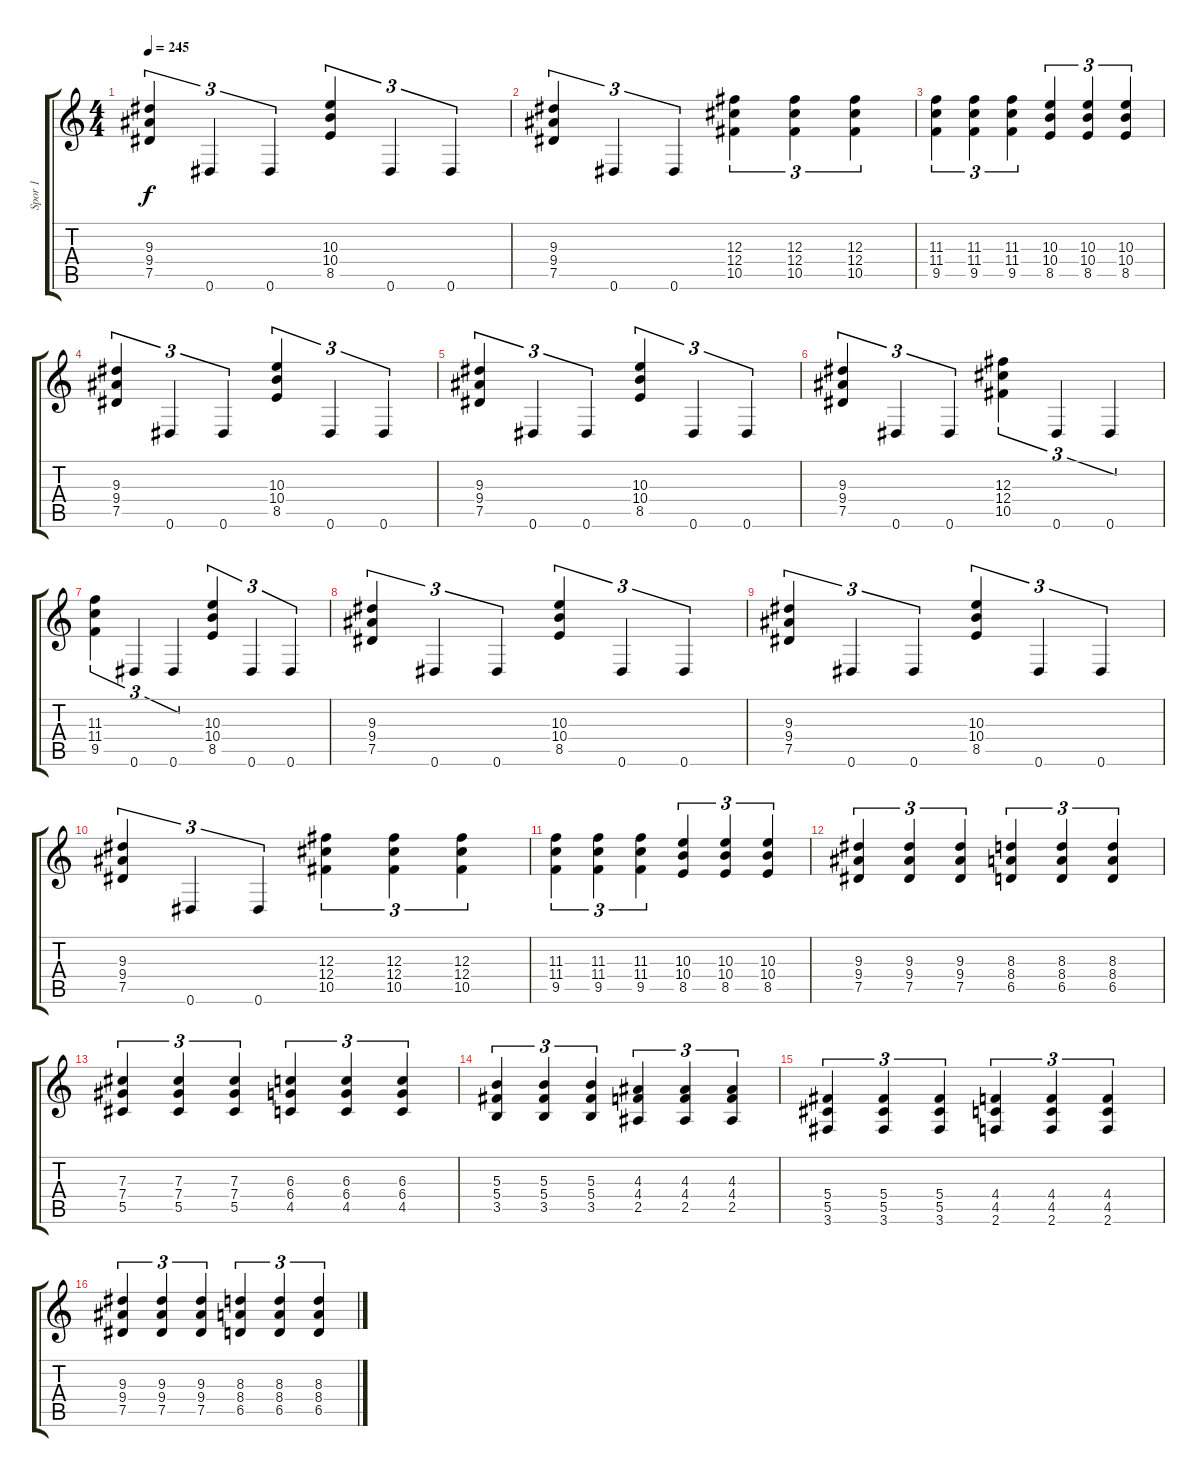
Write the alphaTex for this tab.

\track ("Spor 1" "Spor 1") {instrument distortionguitar}
\staff {score tabs}
\tuning (Eb4 Bb3 Gb3 Db3 Ab2 Eb2) {hide}
\ts (4 4)
\tempo 245
\clef g2
\ks c
(9.3 9.4 7.5).4{tu (3 2) dy f} 0.6.4{tu (3 2)} 0.6.4{tu (3 2)} (10.3 10.4 8.5).4{tu (3 2)} 0.6.4{tu (3 2)} 0.6.4{tu (3 2)} |
(9.3 9.4 7.5).4{tu (3 2)} 0.6.4{tu (3 2)} 0.6.4{tu (3 2)} (12.3 12.4 10.5).4{tu (3 2)} (12.3 12.4 10.5).4{tu (3 2)} (12.3 12.4 10.5).4{tu (3 2)} |
(11.3 11.4 9.5).4{tu (3 2)} (11.3 11.4 9.5).4{tu (3 2)} (11.3 11.4 9.5).4{tu (3 2)} (10.3 10.4 8.5).4{tu (3 2)} (10.3 10.4 8.5).4{tu (3 2)} (10.3 10.4 8.5).4{tu (3 2)} |
(9.3 9.4 7.5).4{tu (3 2)} 0.6.4{tu (3 2)} 0.6.4{tu (3 2)} (10.3 10.4 8.5).4{tu (3 2)} 0.6.4{tu (3 2)} 0.6.4{tu (3 2)} |
(9.3 9.4 7.5).4{tu (3 2)} 0.6.4{tu (3 2)} 0.6.4{tu (3 2)} (10.3 10.4 8.5).4{tu (3 2)} 0.6.4{tu (3 2)} 0.6.4{tu (3 2)} |
(9.3 9.4 7.5).4{tu (3 2)} 0.6.4{tu (3 2)} 0.6.4{tu (3 2)} (12.3 12.4 10.5).4{tu (3 2)} 0.6.4{tu (3 2)} 0.6.4{tu (3 2)} |
(11.3 11.4 9.5).4{tu (3 2)} 0.6.4{tu (3 2)} 0.6.4{tu (3 2)} (10.3 10.4 8.5).4{tu (3 2)} 0.6.4{tu (3 2)} 0.6.4{tu (3 2)} |
(9.3 9.4 7.5).4{tu (3 2)} 0.6.4{tu (3 2)} 0.6.4{tu (3 2)} (10.3 10.4 8.5).4{tu (3 2)} 0.6.4{tu (3 2)} 0.6.4{tu (3 2)} |
(9.3 9.4 7.5).4{tu (3 2)} 0.6.4{tu (3 2)} 0.6.4{tu (3 2)} (10.3 10.4 8.5).4{tu (3 2)} 0.6.4{tu (3 2)} 0.6.4{tu (3 2)} |
(9.3 9.4 7.5).4{tu (3 2)} 0.6.4{tu (3 2)} 0.6.4{tu (3 2)} (12.3 12.4 10.5).4{tu (3 2)} (12.3 12.4 10.5).4{tu (3 2)} (12.3 12.4 10.5).4{tu (3 2)} |
(11.3 11.4 9.5).4{tu (3 2)} (11.3 11.4 9.5).4{tu (3 2)} (11.3 11.4 9.5).4{tu (3 2)} (10.3 10.4 8.5).4{tu (3 2)} (10.3 10.4 8.5).4{tu (3 2)} (10.3 10.4 8.5).4{tu (3 2)} |
(9.3 9.4 7.5).4{tu (3 2)} (9.3 9.4 7.5).4{tu (3 2)} (9.3 9.4 7.5).4{tu (3 2)} (8.3 8.4 6.5).4{tu (3 2)} (8.3 8.4 6.5).4{tu (3 2)} (8.3 8.4 6.5).4{tu (3 2)} |
(7.3 7.4 5.5).4{tu (3 2)} (7.3 7.4 5.5).4{tu (3 2)} (7.3 7.4 5.5).4{tu (3 2)} (6.3 6.4 4.5).4{tu (3 2)} (6.3 6.4 4.5).4{tu (3 2)} (6.3 6.4 4.5).4{tu (3 2)} |
(5.3 5.4 3.5).4{tu (3 2)} (5.3 5.4 3.5).4{tu (3 2)} (5.3 5.4 3.5).4{tu (3 2)} (4.3 4.4 2.5).4{tu (3 2)} (4.3 4.4 2.5).4{tu (3 2)} (4.3 4.4 2.5).4{tu (3 2)} |
(5.4 5.5 3.6).4{tu (3 2)} (5.4 5.5 3.6).4{tu (3 2)} (5.4 5.5 3.6).4{tu (3 2)} (4.4 4.5 2.6).4{tu (3 2)} (4.4 4.5 2.6).4{tu (3 2)} (4.4 4.5 2.6).4{tu (3 2)} |
(9.3 9.4 7.5).4{tu (3 2)} (9.3 9.4 7.5).4{tu (3 2)} (9.3 9.4 7.5).4{tu (3 2)} (8.3 8.4 6.5).4{tu (3 2)} (8.3 8.4 6.5).4{tu (3 2)} (8.3 8.4 6.5).4{tu (3 2)}
